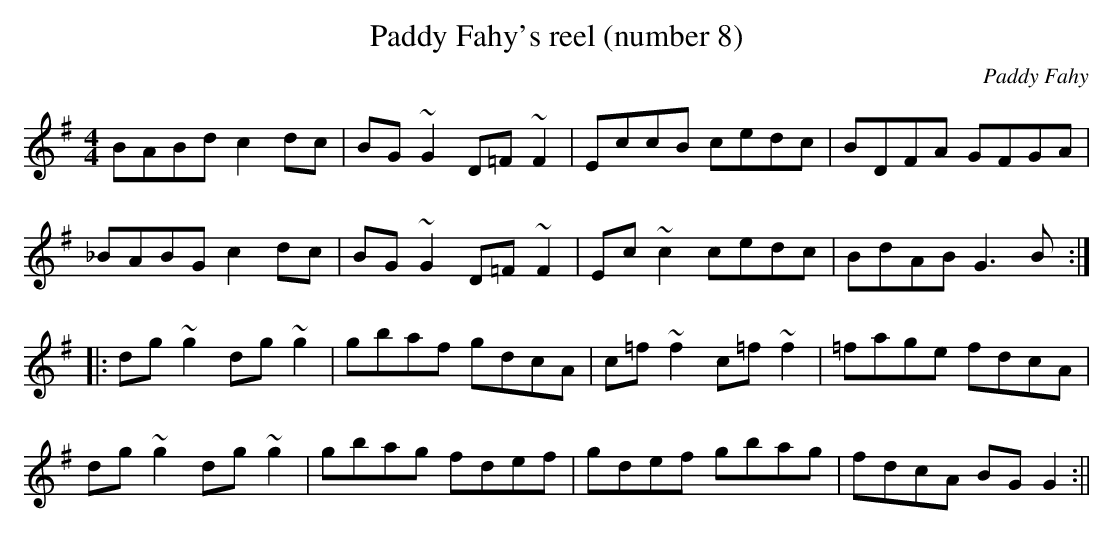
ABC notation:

X:1
T:Paddy Fahy's reel (number 8)
C:Paddy Fahy
M:4/4
L:1/8
K:G
 BABd c2dc | BG~G2 D=F~F2 | EccB cedc | BDFA GFGA |
_BABG c2dc | BG~G2 D=F~F2 | Ec~c2 cedc | BdAB G3B :||:
 dg~g2 dg~g2 | gbaf gdcA | c=f~f2 c=f~f2 | =fage fdcA |
 dg~g2 dg~g2 | gbag fdef | gdef gbag | fdcA BGG2 :||
